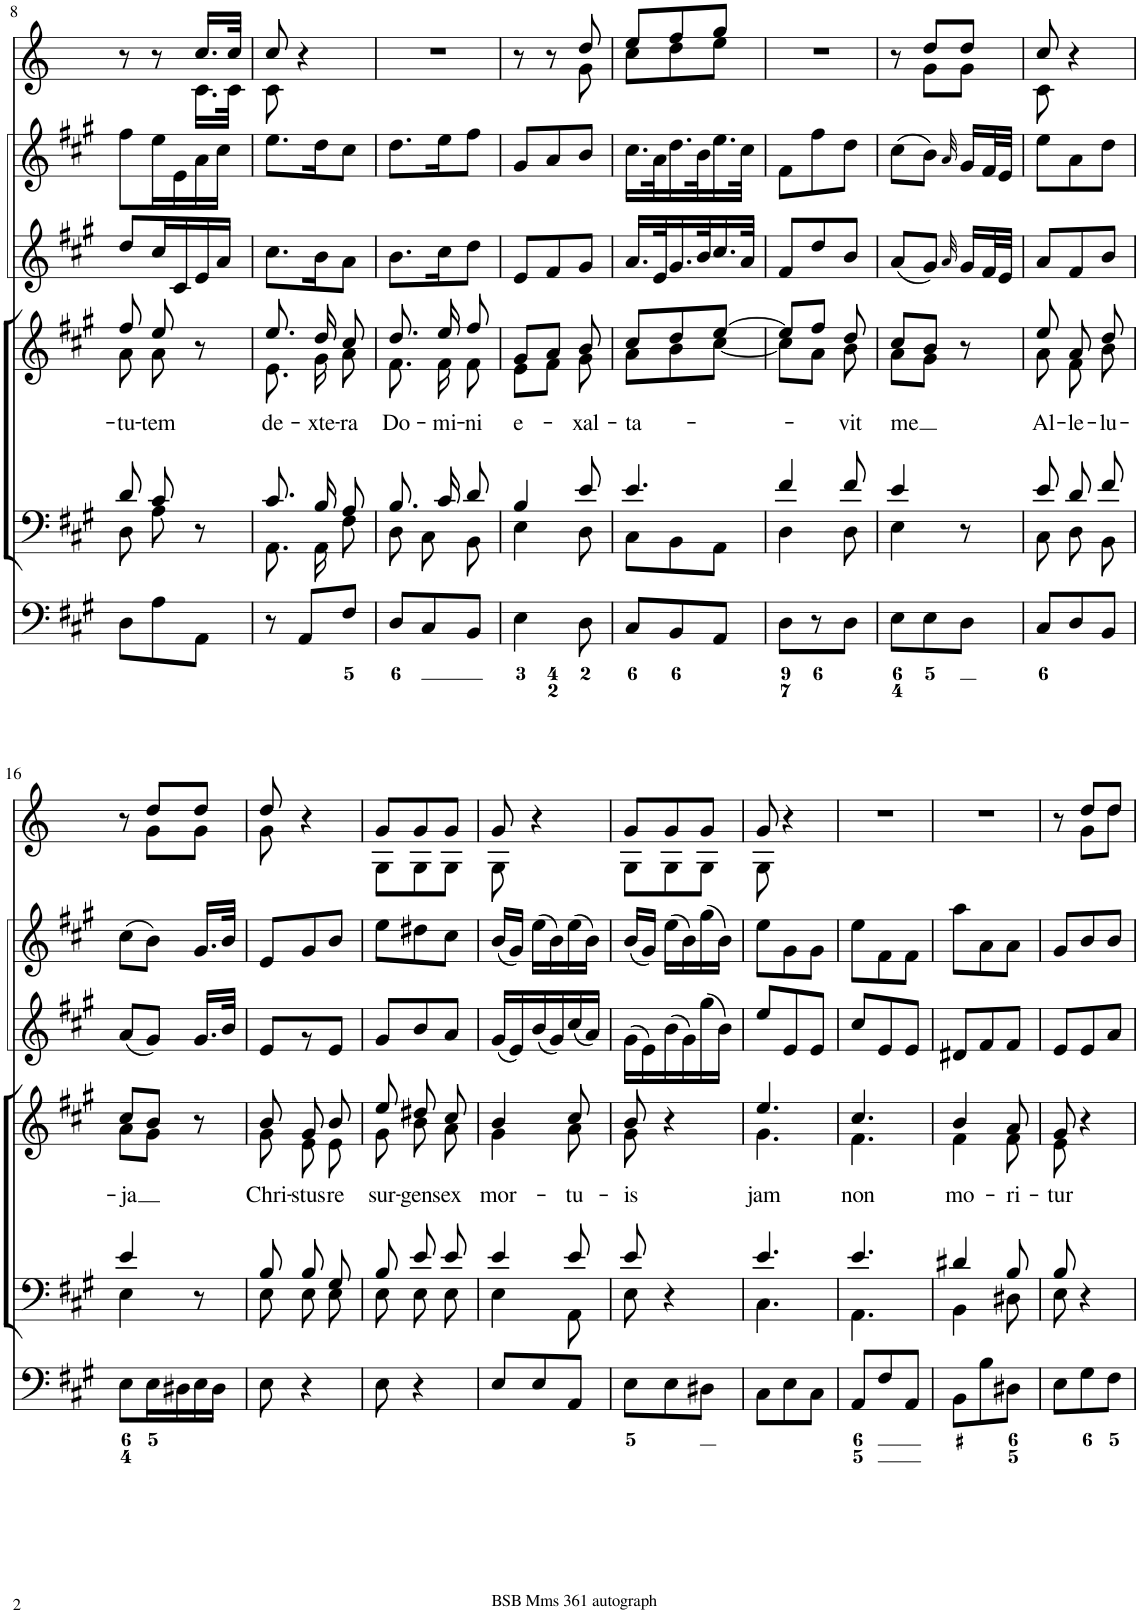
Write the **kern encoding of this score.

**kern	**kern	**kern	**text	**kern	**kern	**kern
*part6	*part5	*part4	*part4	*part3	*part2	*part1
*staff6	*staff5	*staff4	*staff4	*staff3	*staff2	*staff1
*I"Organ	*I"Voice	*I"Voice	*	*I"Violin	*I"Violini	*I"Corni in A
*	*	*	*	*I'Vln	*I'Vln	*
!!LO:PB:g=z
*clefF4	*clefF4	*clefG2	*	*clefG2	*clefG2	*clefG2
*	*	*	*	*	*	*Trd2c3
*k[f#c#g#]	*k[f#c#g#]	*k[f#c#g#]	*	*k[f#c#g#]	*k[f#c#g#]	*k[]
*M3/8	*M3/8	*M3/8	*	*M3/8	*M3/8	*M3/8
=8	=8	=8	=8	=8	=8	=8
*	*^	*	*	*	*	*
!	!	!	!	!LO:LY:b	!	!	!
*	*	*	*^	*	*	*	*^
8D\L	8d/	8D\	8ff#/	8a\	-tu-	8dd/L	8ff#\L	8r	4ryy
!	!	!	!	!	!LO:LY:b	!	!	!	!
8A\	8c#/	8A\	8ee/	8a\	-tem	16cc#/L	16ee\L	8r	.
.	.	.	.	.	.	16c#/	16e\	.	.
8AA\J	8r	8ryy	8r	8ryy	.	16e/	16a\	16.cc/LL	16.c\LL
.	.	.	.	.	.	16a/JJ	16cc#\JJ	.	.
.	.	.	.	.	.	.	.	32cc/JJk	32c\JJk
=9	=9	=9	=9	=9	=9	=9	=9	=9	=9
!	!	!	!	!	!LO:LY:b	!	!	!	!
8r	8.c#/	8.AA\	8.ee/	8.e\	de-	8.cc#\L	8.ee\L	8cc/	8c\
8AA/L	.	.	.	.	.	.	.	4r	4ryy
!	!	!	!	!	!LO:LY:b	!	!	!	!
.	16B/	16AA\	16dd/	16g#\	-xte-	16b\K	16dd\K	.	.
!	!	!	!	!	!LO:LY:b	!	!	!	!
8F#/J	8A/	8F#\	8cc#/	8a\	-ra	8a\J	8cc#\J	.	.
*	*	*	*	*	*	*	*	*v	*v
=10	=10	=10	=10	=10	=10	=10	=10	=10
!	!	!	!	!	!LO:LY:b	!	!	!
8D/L	8.B/	8D\	8.dd/	8.f#\	Do-	8.b\L	8.dd\L	4.r
8C#/	.	8C#\	.	.	.	.	.	.
!	!	!	!	!	!LO:LY:b	!	!	!
.	16c#/	.	16ee/	16f#\	-mi-	16cc#\K	16ee\K	.
!	!	!	!	!	!LO:LY:b	!	!	!
8BB/J	8d/	8BB\	8ff#/	8f#\	-ni	8dd\J	8ff#\J	.
=11	=11	=11	=11	=11	=11	=11	=11	=11
!	!	!	!	!	!LO:LY:b	!	!	!
*	*	*	*	*	*	*	*	*^
4E\	4B/	4E\	8g#/L	8e\L	e-	8e/L	8g#/L	8r	4ryy
.	.	.	8a/J	8f#\J	.	8f#/	8a/	8r	.
!	!	!	!	!	!LO:LY:b	!	!	!	!
8D\	8e/	8D\	8b/	8g#\	-xal-	8g#/J	8b/J	8dd/	8g\
=12	=12	=12	=12	=12	=12	=12	=12	=12	=12
!	!	!	!	!	!LO:LY:b	!	!	!	!
8C#/L	4.e/	8C#\L	8cc#/L	8a\L	-ta-	16.a/LL	16.cc#\LL	8ee/L	8cc\L
.	.	.	.	.	.	32e/K	32a\K	.	.
8BB/	.	8BB\	8dd/	8b\	.	16.g#/	16.dd\	8ff/	8dd\
.	.	.	.	.	.	32b/K	32b\K	.	.
8AA/J	.	8AA\J	[8ee/J	[8cc#\J	.	16.cc#/	16.ee\	8gg/J	8ee\J
.	.	.	.	.	.	32a/JJk	32cc#\JJk	.	.
*	*	*	*	*	*	*	*	*v	*v
=13	=13	=13	=13	=13	=13	=13	=13	=13
8D\L	4f#/	4D\	8ee/L]	8cc#\L]	.	8f#/L	8f#\L	4.r
8r	.	.	8ff#/J	8a\J	.	8dd/	8ff#\	.
!	!	!	!	!	!LO:LY:b	!	!	!
8D\J	8f#/	8D\	8dd/	8b\	-vit	8b/J	8dd\J	.
=14	=14	=14	=14	=14	=14	=14	=14	=14
!	!	!	!	!	!LO:LY:b	!	!	!
*	*	*	*	*	*	*	*	*^
8E\L	4e/	4E\	8cc#/L	8a\L	me	(8a/L	(8cc#\L	8r	8ryy
8E\	.	.	8b/J	8g#\J	.	8g#/J)	8b\J)	8dd/L	8g\L
.	.	.	.	.	.	32qa/	32qa/	.	.
8D\J	8r	8ryy	8r	8ryy	.	16g#/LL	16g#/LL	8dd/J	8g\J
.	.	.	.	.	.	32f#/L	32f#/L	.	.
.	.	.	.	.	.	32e/JJJ	32e/JJJ	.	.
=15	=15	=15	=15	=15	=15	=15	=15	=15	=15
!	!	!	!	!	!LO:LY:b	!	!	!	!
8C#/L	8e/	8C#\	8ee/	8a\	Al-	8a/L	8ee\L	8cc/	8c\
!	!	!	!	!	!LO:LY:b	!	!	!	!
8D/	8d/	8D\	8a/	8f#\	-le-	8f#/	8a\	4r	4ryy
!	!	!	!	!	!LO:LY:b	!	!	!	!
8BB/J	8f#/	8BB\	8dd/	8b\	-lu-	8b/J	8dd\J	.	.
!!LO:LB:g=z	!!
=16	=16	=16	=16	=16	=16	=16	=16	=16	=16
!	!	!	!	!	!LO:LY:b	!	!	!	!
8E\L	4e/	4E\	8cc#/L	8a\L	-ja	(8a/L	(8cc#\L	8r	8ryy
16E\L	.	.	8b/J	8g#\J	.	8g#/J)	8b\J)	8dd/L	8g\L
16D#X\	.	.	.	.	.	.	.	.	.
16E\	8r	8ryy	8r	8ryy	.	16.g#/LL	16.g#/LL	8dd/J	8g\J
16D#\JJ	.	.	.	.	.	.	.	.	.
.	.	.	.	.	.	32b/JJk	32b/JJk	.	.
=17	=17	=17	=17	=17	=17	=17	=17	=17	=17
!	!	!	!	!	!LO:LY:b	!	!	!	!
8E\	8B/	8E\	8b/	8g#\	Chri-	8e/L	8e/L	8dd/	8g\
!	!	!	!	!	!LO:LY:b	!	!	!	!
4r	8B/	8E\	8g#/	8e\	-stus	8r	8g#/	4r	4ryy
!	!	!	!	!	!LO:LY:b	!	!	!	!
.	8G#/	8E\	8b/	8e\	re	8e/J	8b/J	.	.
=18	=18	=18	=18	=18	=18	=18	=18	=18	=18
!	!	!	!	!	!LO:LY:b	!	!	!	!
8E\	8B/	8E\	8ee/	8g#\	sur-	8g#/L	8ee\L	8g/L	8G\L
!	!	!	!	!	!LO:LY:b	!	!	!	!
4r	8e/	8E\	8dd#X/	8b\	-gens	8b/	8dd#X\	8g/	8G\
!	!	!	!	!	!LO:LY:b	!	!	!	!
.	8e/	8E\	8cc#/	8a\	ex	8a/J	8cc#\J	8g/J	8G\J
=19	=19	=19	=19	=19	=19	=19	=19	=19	=19
!	!	!	!	!	!LO:LY:b	!	!	!	!
8E/L	4e/	4E\	4b/	4g#\	mor-	(16g#/LL	(16b/LL	8g/	8G\
.	.	.	.	.	.	16e/)	16g#/JJ)	.	.
8E/	.	.	.	.	.	(16b/	(16ee\LL	4r	4ryy
.	.	.	.	.	.	16g#/)	16b\)	.	.
!	!	!	!	!	!LO:LY:b	!	!	!	!
8AA/J	8e/	8AA\	8cc#/	8a\	-tu-	(16cc#/	(16ee\	.	.
.	.	.	.	.	.	16a/JJ)	16b\JJ)	.	.
=20	=20	=20	=20	=20	=20	=20	=20	=20	=20
!	!	!	!	!	!LO:LY:b	!	!	!	!
8E\L	8e/	8E\	8b/	8g#\	-is	(16g#\LL	(16b/LL	8g/L	8G\L
.	.	.	.	.	.	16e\)	16g#/JJ)	.	.
8E\	4r	4ryy	4r	4ryy	.	(16b\	(16ee\LL	8g/	8G\
.	.	.	.	.	.	16g#\)	16b\)	.	.
8D#X\J	.	.	.	.	.	(16gg#\	(16gg#\	8g/J	8G\J
.	.	.	.	.	.	16b\JJ)	16b\JJ)	.	.
=21	=21	=21	=21	=21	=21	=21	=21	=21	=21
!	!	!	!	!	!LO:LY:b	!	!	!	!
8C#\L	4.e/	4.C#\	4.ee/	4.g#\	jam	8ee/L	8ee\L	8g/	8G\
8E\	.	.	.	.	.	8e/	8g#\	4r	4ryy
8C#\J	.	.	.	.	.	8e/J	8g#\J	.	.
*	*	*	*	*	*	*	*	*v	*v
=22	=22	=22	=22	=22	=22	=22	=22	=22
!	!	!	!	!	!LO:LY:b	!	!	!
8AA/L	4.e/	4.AA\	4.cc#/	4.f#\	non	8cc#/L	8ee\L	4.r
8F#/	.	.	.	.	.	8e/	8f#\	.
8AA/J	.	.	.	.	.	8e/J	8f#\J	.
=23	=23	=23	=23	=23	=23	=23	=23	=23
!	!	!	!	!	!LO:LY:b	!	!	!
8BB\L	4d#X/	4BB\	4b/	4f#\	mo-	8d#X/L	8aa\L	4.r
8B\	.	.	.	.	.	8f#/	8a\	.
!	!	!	!	!	!LO:LY:b	!	!	!
8D#X\J	8B/	8D#X\	8a/	8f#\	-ri-	8f#/J	8a\J	.
=24	=24	=24	=24	=24	=24	=24	=24	=24
!	!	!	!	!	!LO:LY:b	!	!	!
*	*	*	*	*	*	*	*	*^
8E\L	8B/	8E\	8g#/	8e\	-tur	8e/L	8g#/L	8r	8ryy
8G#\	4r	4ryy	4r	4ryy	.	8e/	8b/	8dd/L	8g\L
8F#\J	.	.	.	.	.	8a/J	8b/J	8dd/J	8dd\J
*	*v	*v	*	*	*	*	*	*v	*v
*	*	*v	*v	*	*	*	*
=	=	=	=	=	=	=
*-	*-	*-	*-	*-	*-	*-
